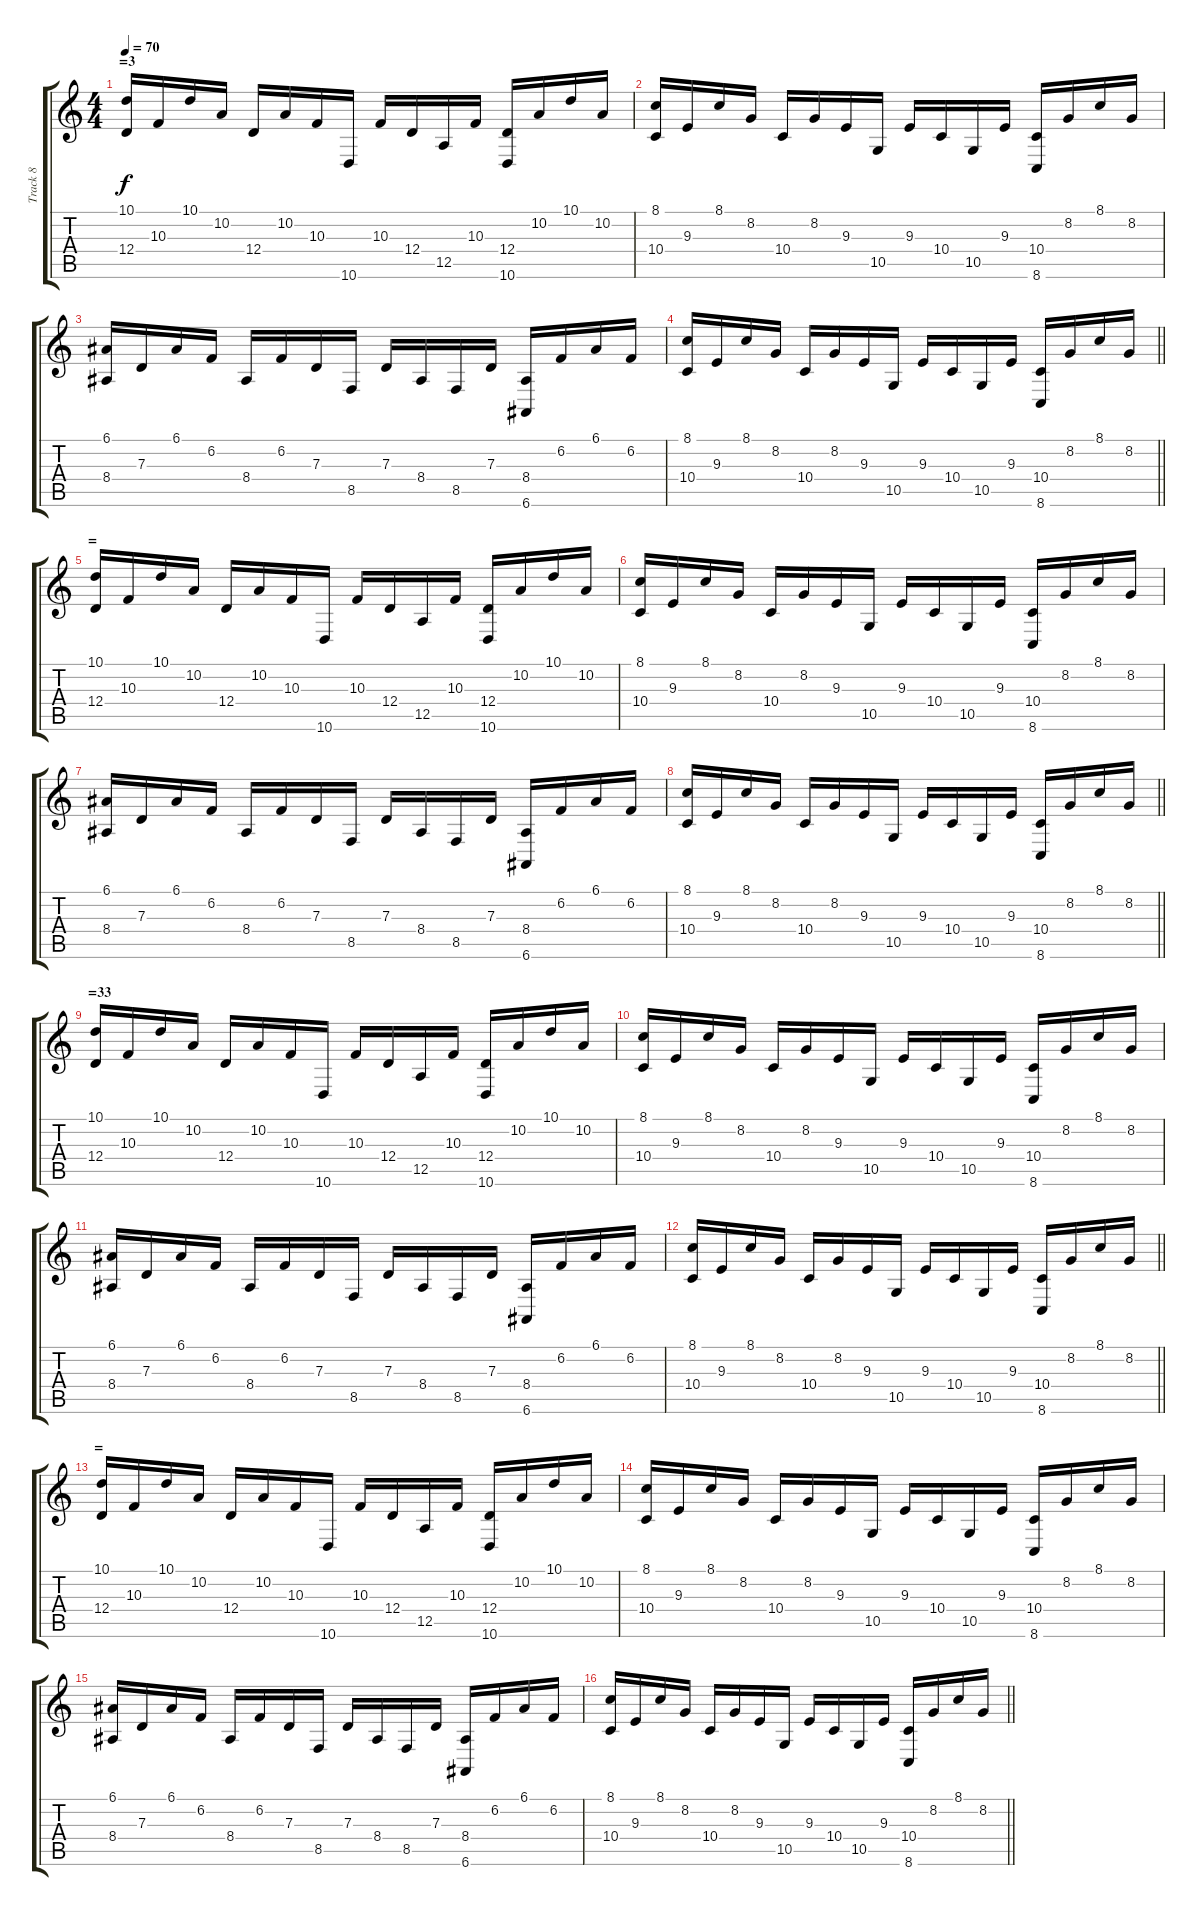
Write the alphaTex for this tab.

\track ("Track 8" "Track 8") {instrument fx1rain}
\staff {score tabs}
\tuning (E4 B3 G3 D3 A2 E2) {hide}
\ts (4 4)
\section ("" "=3")
\tempo 70
\clef g2
\ks c
(10.1 12.4).16{dy f} 10.3.16 10.1.16 10.2.16 12.4.16 10.2.16 10.3.16 10.6.16 10.3.16 12.4.16 12.5.16 10.3.16 (12.4 10.6).16 10.2.16 10.1.16 10.2.16 |
(8.1 10.4).16 9.3.16 8.1.16 8.2.16 10.4.16 8.2.16 9.3.16 10.5.16 9.3.16 10.4.16 10.5.16 9.3.16 (10.4 8.6).16 8.2.16 8.1.16 8.2.16 |
(6.1 8.4).16 7.3.16 6.1.16 6.2.16 8.4.16 6.2.16 7.3.16 8.5.16 7.3.16 8.4.16 8.5.16 7.3.16 (8.4 6.6).16 6.2.16 6.1.16 6.2.16 |
\barLineRight lightlight
(8.1 10.4).16 9.3.16 8.1.16 8.2.16 10.4.16 8.2.16 9.3.16 10.5.16 9.3.16 10.4.16 10.5.16 9.3.16 (10.4 8.6).16 8.2.16 8.1.16 8.2.16 |
\section ("" "=")
(10.1 12.4).16 10.3.16 10.1.16 10.2.16 12.4.16 10.2.16 10.3.16 10.6.16 10.3.16 12.4.16 12.5.16 10.3.16 (12.4 10.6).16 10.2.16 10.1.16 10.2.16 |
(8.1 10.4).16 9.3.16 8.1.16 8.2.16 10.4.16 8.2.16 9.3.16 10.5.16 9.3.16 10.4.16 10.5.16 9.3.16 (10.4 8.6).16 8.2.16 8.1.16 8.2.16 |
(6.1 8.4).16 7.3.16 6.1.16 6.2.16 8.4.16 6.2.16 7.3.16 8.5.16 7.3.16 8.4.16 8.5.16 7.3.16 (8.4 6.6).16 6.2.16 6.1.16 6.2.16 |
\barLineRight lightlight
(8.1 10.4).16 9.3.16 8.1.16 8.2.16 10.4.16 8.2.16 9.3.16 10.5.16 9.3.16 10.4.16 10.5.16 9.3.16 (10.4 8.6).16 8.2.16 8.1.16 8.2.16 |
\section ("" "=33")
(10.1 12.4).16 10.3.16 10.1.16 10.2.16 12.4.16 10.2.16 10.3.16 10.6.16 10.3.16 12.4.16 12.5.16 10.3.16 (12.4 10.6).16 10.2.16 10.1.16 10.2.16 |
(8.1 10.4).16 9.3.16 8.1.16 8.2.16 10.4.16 8.2.16 9.3.16 10.5.16 9.3.16 10.4.16 10.5.16 9.3.16 (10.4 8.6).16 8.2.16 8.1.16 8.2.16 |
(6.1 8.4).16 7.3.16 6.1.16 6.2.16 8.4.16 6.2.16 7.3.16 8.5.16 7.3.16 8.4.16 8.5.16 7.3.16 (8.4 6.6).16 6.2.16 6.1.16 6.2.16 |
\barLineRight lightlight
(8.1 10.4).16 9.3.16 8.1.16 8.2.16 10.4.16 8.2.16 9.3.16 10.5.16 9.3.16 10.4.16 10.5.16 9.3.16 (10.4 8.6).16 8.2.16 8.1.16 8.2.16 |
\section ("" "=")
(10.1 12.4).16 10.3.16 10.1.16 10.2.16 12.4.16 10.2.16 10.3.16 10.6.16 10.3.16 12.4.16 12.5.16 10.3.16 (12.4 10.6).16 10.2.16 10.1.16 10.2.16 |
(8.1 10.4).16 9.3.16 8.1.16 8.2.16 10.4.16 8.2.16 9.3.16 10.5.16 9.3.16 10.4.16 10.5.16 9.3.16 (10.4 8.6).16 8.2.16 8.1.16 8.2.16 |
(6.1 8.4).16 7.3.16 6.1.16 6.2.16 8.4.16 6.2.16 7.3.16 8.5.16 7.3.16 8.4.16 8.5.16 7.3.16 (8.4 6.6).16 6.2.16 6.1.16 6.2.16 |
\barLineRight lightlight
(8.1 10.4).16 9.3.16 8.1.16 8.2.16 10.4.16 8.2.16 9.3.16 10.5.16 9.3.16 10.4.16 10.5.16 9.3.16 (10.4 8.6).16 8.2.16 8.1.16 8.2.16
